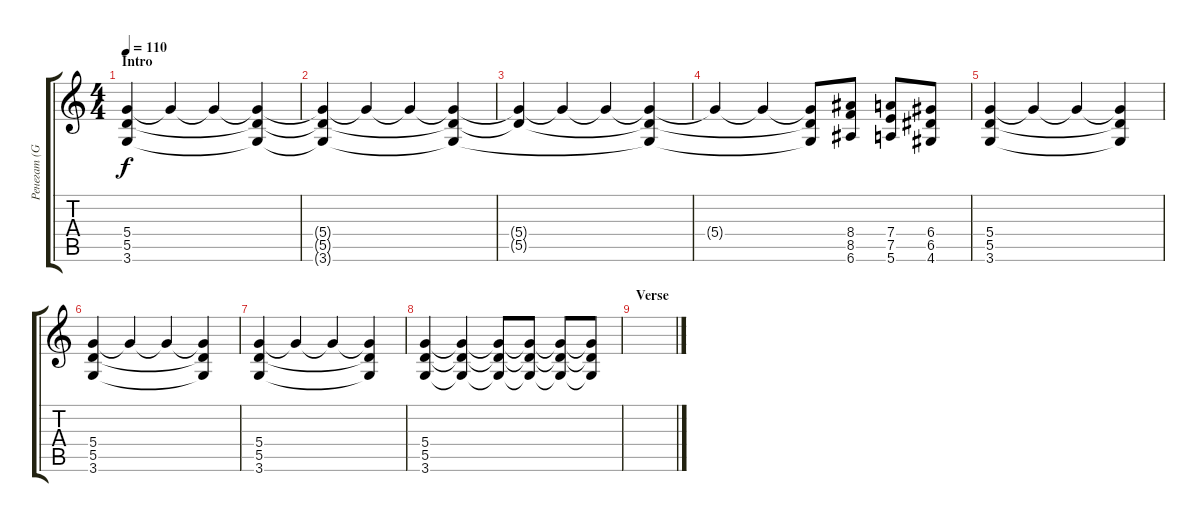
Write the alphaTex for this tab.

\track ("Ренегат (Guitar 2)" "Ренегат (G") {instrument distortionguitar}
\staff {score tabs}
\tuning (E4 B3 G3 D3 A2 E2) {hide}
\ts (4 4)
\section ("" "Intro ")
\tempo 110
\clef g2
\ks c
(5.4 5.5 3.6).4{dy f instrument distortionguitar} 5.4{t}.4 5.4{t}.4 (5.4{t} 5.5{t} 3.6{t}).4 |
(5.4{t} 5.5{t} 3.6{t}).4 5.4{t}.4 5.4{t}.4 (5.4{t} 5.5{t} 3.6{t}).4 |
(5.4{t} 5.5{t}).4 5.4{t}.4 5.4{t}.4 (5.4{t} 5.5{t} 3.6{t}).4 |
5.4{t}.4 5.4{t}.4 (5.4{t} 5.5{t} 3.6{t}).8 (8.4 8.5 6.6).8 (7.4 7.5 5.6).8 (6.4 6.5 4.6).8 |
(5.4 5.5 3.6).4 5.4{t}.4 5.4{t}.4 (5.4{t} 5.5{t} 3.6{t}).4 |
(5.4 5.5 3.6).4 5.4{t}.4 5.4{t}.4 (5.4{t} 5.5{t} 3.6{t}).4 |
(5.4 5.5 3.6).4 5.4{t}.4 5.4{t}.4 (5.4{t} 5.5{t} 3.6{t}).4 |
(5.4 5.5 3.6).4 (5.4{t} 5.5{t} 3.6{t}).4 (5.4{t} 5.5{t} 3.6{t}).8 (5.4{t} 5.5{t} 3.6{t}).8 (5.4{t} 5.5{t} 3.6{t}).8 (5.4{t} 5.5{t} 3.6{t}).8 |
\section ("" "Verse")
